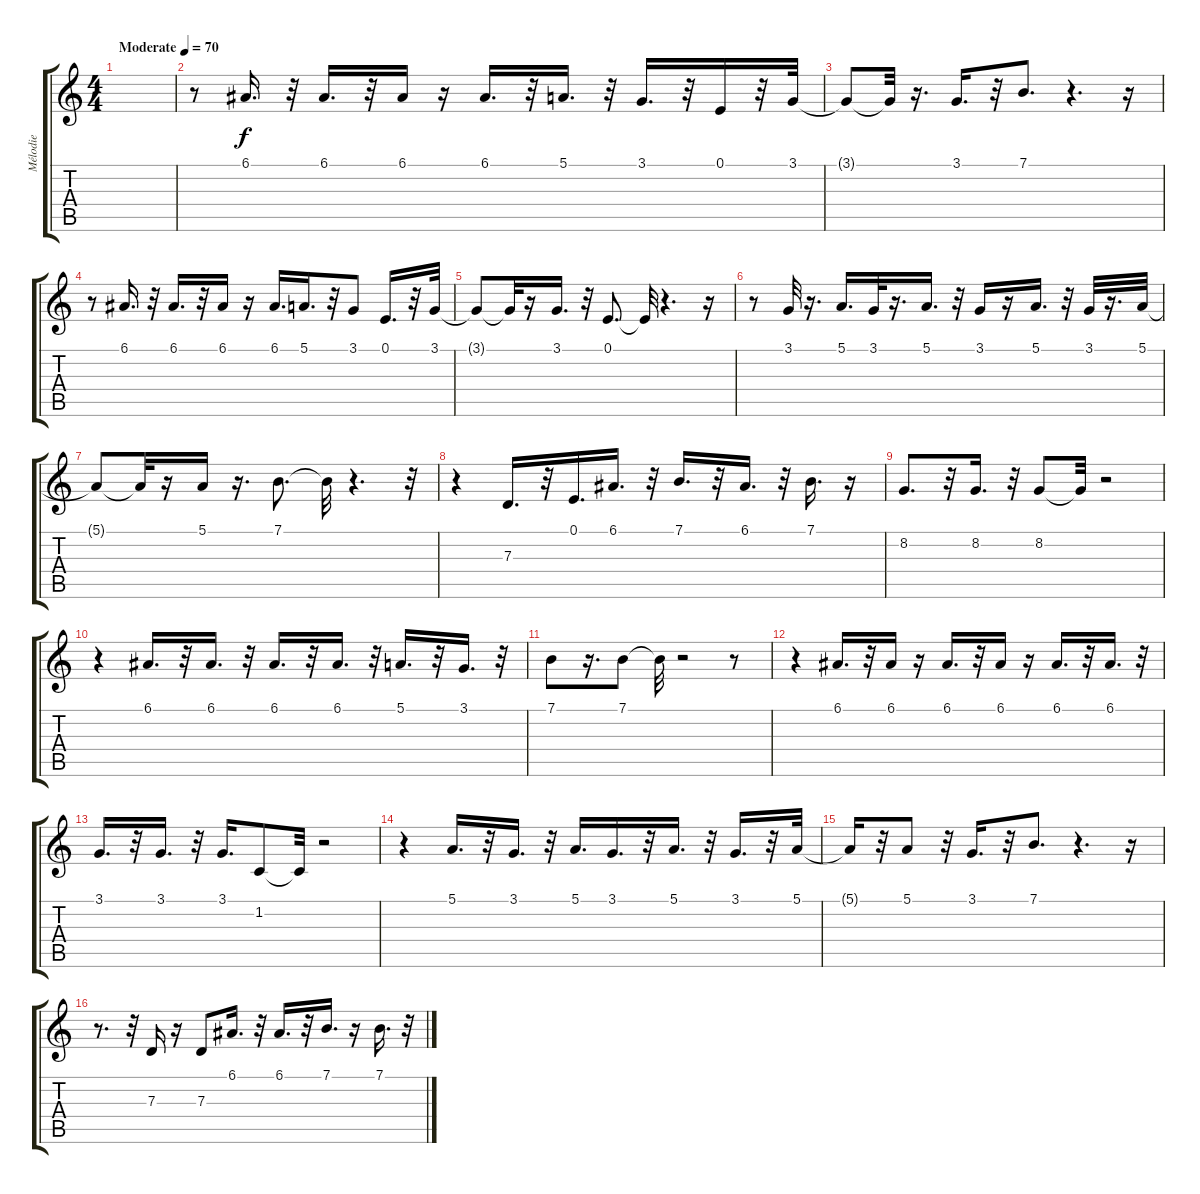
\track ("Mélodie" "Mélodie") {instrument trumpet}
\staff {score tabs}
\tuning (E4 B3 G3 D3 A2 E2) {hide}
\ts (4 4)
\tempo (70 "Moderate")
\clef g2
\ks c
|
r.8 6.1.16{d} r.32 6.1.16{d} r.32 6.1.16 r.16 6.1.16{d} r.32 5.1.16{d} r.32 3.1.16{d} r.32 0.1.16 r.32 3.1.32 |
3.1{t}.8 3.1{t}.32 r.16{d} 3.1.16{d} r.32 7.1.8{d} r.4{d} r.16 |
r.8 6.1.16{d} r.32 6.1.16{d} r.32 6.1.16 r.16 6.1.16{d} 5.1.16{d} r.32 3.1.8 0.1.16{d} r.32 3.1.32 |
3.1{t}.8 3.1{t}.32 r.16 3.1.16{d} r.32 0.1.8{d} 0.1{t}.32 r.4{d} r.16 |
r.8 3.1.32 r.16{d} 5.1.16{d} 3.1.32 r.16{d} 5.1.16{d} r.32 3.1.16 r.16 5.1.16{d} r.32 3.1.32 r.16{d} 5.1.32 |
5.1{t}.8 5.1{t}.32 r.16 5.1.16 r.16{d} 7.1.8{d} 7.1{t}.32 r.4{d} r.32 |
r.4 7.3.16{d} r.32 0.1.16{d} 6.1.16{d} r.32 7.1.16{d} r.32 6.1.16{d} r.32 7.1.16{d} r.16 |
8.2.8{d} r.32 8.2.16{d} r.32 8.2.8 8.2{t}.32 r.2 |
r.4 6.1.16{d} r.32 6.1.16{d} r.32 6.1.16{d} r.32 6.1.16{d} r.32 5.1.16{d} r.32 3.1.16{d} r.32 |
7.1.8 r.16{d} 7.1.8 7.1{t}.32 r.2 r.8 |
r.4 6.1.16{d} r.32 6.1.16 r.16 6.1.16{d} r.32 6.1.16 r.16 6.1.16{d} r.32 6.1.16{d} r.32 |
3.1.16{d} r.32 3.1.16{d} r.32 3.1.16{d} 1.2.8 1.2{t}.32 r.2 |
r.4 5.1.16{d} r.32 3.1.16{d} r.32 5.1.16{d} 3.1.16{d} r.32 5.1.16{d} r.32 3.1.16{d} r.32 5.1.32 |
5.1{t}.16 r.32 5.1.8 r.32 3.1.16{d} r.32 7.1.8{d} r.4{d} r.16 |
r.8{d} r.32 7.3.16 r.16 7.3.8 6.1.16{d} r.32 6.1.16{d} r.32 7.1.16{d} r.16 7.1.16{d} r.32
